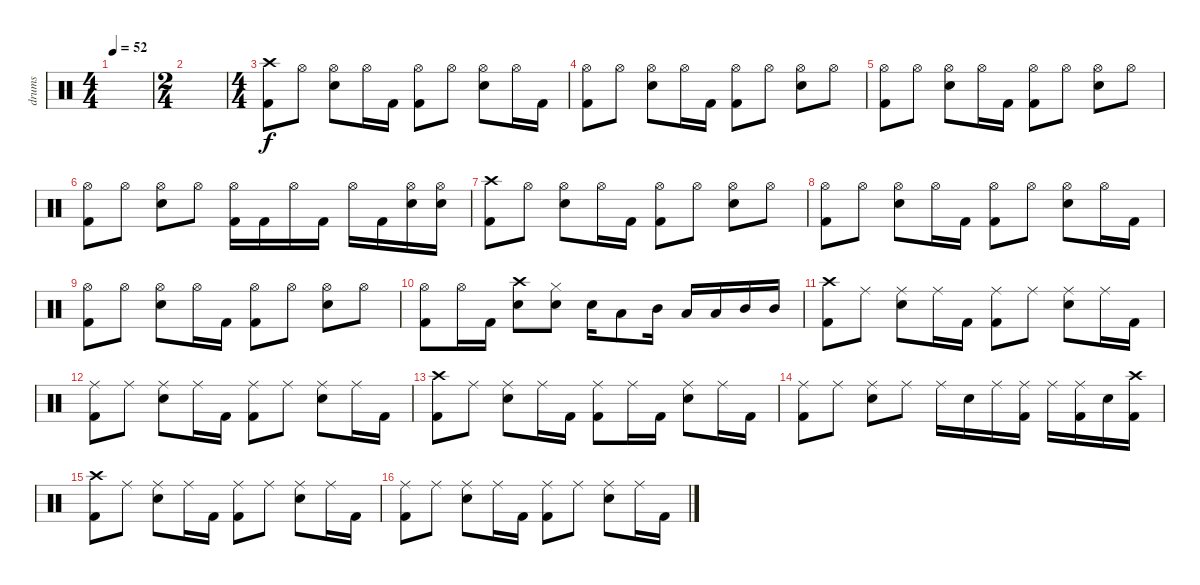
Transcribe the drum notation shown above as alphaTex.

\track ("drums" "drums") {instrument percussion}
\staff {score}
\articulation defaults
\ts (4 4)
\tempo 52
\clef neutral
\ks c
|
\ts (2 4)
|
\ts (4 4)
("Crash high (hit)" "Kick (hit) 2").8 "Hi-Hat (open)".8 ("Hi-Hat (open)" "Electric Snare (hit)").8 "Hi-Hat (open)".16 "Kick (hit) 2".16 ("Hi-Hat (open)" "Kick (hit) 2").8 "Hi-Hat (open)".8 ("Hi-Hat (open)" "Electric Snare (hit)").8 "Hi-Hat (open)".16 "Kick (hit) 2".16 |
("Hi-Hat (open)" "Kick (hit) 2").8 "Hi-Hat (open)".8 ("Hi-Hat (open)" "Electric Snare (hit)").8 "Hi-Hat (open)".16 "Kick (hit) 2".16 ("Hi-Hat (open)" "Kick (hit) 2").8 "Hi-Hat (open)".8 ("Hi-Hat (open)" "Electric Snare (hit)").8 "Hi-Hat (open)".8 |
("Hi-Hat (open)" "Kick (hit) 2").8 "Hi-Hat (open)".8 ("Hi-Hat (open)" "Electric Snare (hit)").8 "Hi-Hat (open)".16 "Kick (hit) 2".16 ("Hi-Hat (open)" "Kick (hit) 2").8 "Hi-Hat (open)".8 ("Hi-Hat (open)" "Electric Snare (hit)").8 "Hi-Hat (open)".8 |
("Hi-Hat (open)" "Kick (hit) 2").8 "Hi-Hat (open)".8 ("Hi-Hat (open)" "Electric Snare (hit)").8 "Hi-Hat (open)".8 ("Hi-Hat (open)" "Kick (hit) 2").16 "Kick (hit) 2".16 "Hi-Hat (open)".16 "Kick (hit) 2".16 "Hi-Hat (open)".16 "Kick (hit) 2".16 ("Hi-Hat (open)" "Electric Snare (hit)").16 ("Hi-Hat (open)" "Electric Snare (hit)").16 |
("Crash high (hit)" "Kick (hit) 2").8 "Hi-Hat (open)".8 ("Hi-Hat (open)" "Electric Snare (hit)").8 "Hi-Hat (open)".16 "Kick (hit) 2".16 ("Hi-Hat (open)" "Kick (hit) 2").8 "Hi-Hat (open)".8 ("Hi-Hat (open)" "Electric Snare (hit)").8 "Hi-Hat (open)".8 |
("Hi-Hat (open)" "Kick (hit) 2").8 "Hi-Hat (open)".8 ("Hi-Hat (open)" "Electric Snare (hit)").8 "Hi-Hat (open)".16 "Kick (hit) 2".16 ("Hi-Hat (open)" "Kick (hit) 2").8 "Hi-Hat (open)".8 ("Hi-Hat (open)" "Electric Snare (hit)").8 "Hi-Hat (open)".16 "Kick (hit) 2".16 |
("Hi-Hat (open)" "Kick (hit) 2").8 "Hi-Hat (open)".8 ("Hi-Hat (open)" "Electric Snare (hit)").8 "Hi-Hat (open)".16 "Kick (hit) 2".16 ("Hi-Hat (open)" "Kick (hit) 2").8 "Hi-Hat (open)".8 ("Hi-Hat (open)" "Electric Snare (hit)").8 "Hi-Hat (open)".8 |
("Hi-Hat (open)" "Kick (hit) 2").8 "Hi-Hat (open)".16 "Kick (hit) 2".16 ("Crash high (hit)" "Electric Snare (hit)").8 ("Hi-Hat (closed)" "Electric Snare (hit)").8 "Electric Snare (hit)".16 "Low Floor Tom (hit)".8 "Mid Tom (hit)".16 "Low Floor Tom (hit)".16 "Low Floor Tom (hit)".16 "Mid Tom (hit)".16 "Mid Tom (hit)".16 |
("Crash high (hit)" "Kick (hit) 2").8 "Ride (middle)".8 ("Ride (middle)" "Electric Snare (hit)").8 "Ride (middle)".16 "Kick (hit) 2".16 ("Ride (middle)" "Kick (hit) 2").8 "Ride (middle)".8 ("Ride (middle)" "Electric Snare (hit)").8 "Ride (middle)".16 "Kick (hit) 2".16 |
("Ride (middle)" "Kick (hit) 2").8 "Ride (middle)".8 ("Ride (middle)" "Electric Snare (hit)").8 "Ride (middle)".16 "Kick (hit) 2".16 ("Ride (middle)" "Kick (hit) 2").8 "Ride (middle)".8 ("Ride (middle)" "Electric Snare (hit)").8 "Ride (middle)".16 "Kick (hit) 2".16 |
("Crash high (hit)" "Kick (hit) 2").8 "Ride (middle)".8 ("Ride (middle)" "Electric Snare (hit)").8 "Ride (middle)".16 "Kick (hit) 2".16 ("Ride (middle)" "Kick (hit) 2").8 "Ride (middle)".16 "Kick (hit) 2".16 ("Ride (middle)" "Electric Snare (hit)").8 "Ride (middle)".16 "Kick (hit) 2".16 |
("Ride (middle)" "Kick (hit) 2").8 "Ride (middle)".8 ("Ride (middle)" "Electric Snare (hit)").8 "Ride (middle)".8 "Ride (middle)".16 "Electric Snare (hit)".16 "Ride (middle)".16 ("Ride (middle)" "Kick (hit) 2").16 "Ride (middle)".16 ("Ride (middle)" "Kick (hit) 2").16 "Electric Snare (hit)".16 ("Crash high (hit)" "Kick (hit) 2").16 |
("Crash high (hit)" "Kick (hit) 2").8 "Ride (middle)".8 ("Ride (middle)" "Electric Snare (hit)").8 "Ride (middle)".16 "Kick (hit) 2".16 ("Ride (middle)" "Kick (hit) 2").8 "Ride (middle)".8 ("Ride (middle)" "Electric Snare (hit)").8 "Ride (middle)".16 "Kick (hit) 2".16 |
("Ride (middle)" "Kick (hit) 2").8 "Ride (middle)".8 ("Ride (middle)" "Electric Snare (hit)").8 "Ride (middle)".16 "Kick (hit) 2".16 ("Ride (middle)" "Kick (hit) 2").8 "Ride (middle)".8 ("Ride (middle)" "Electric Snare (hit)").8 "Ride (middle)".16 "Kick (hit) 2".16
